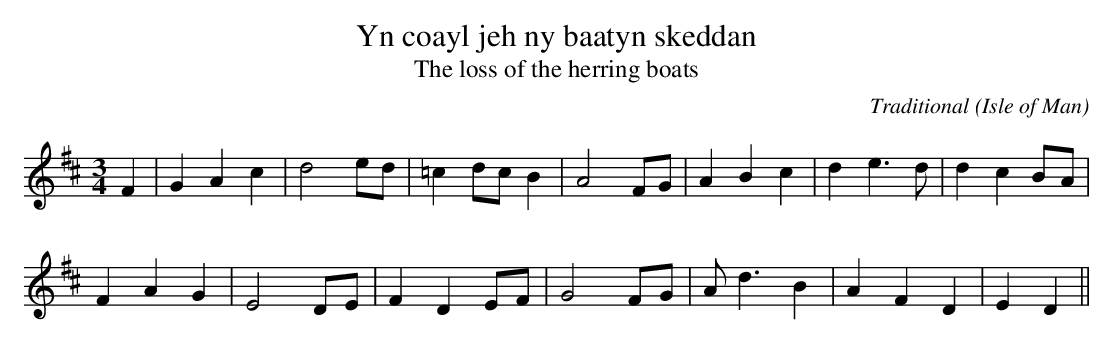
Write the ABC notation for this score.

X:1
T:Yn coayl jeh ny baatyn skeddan
T:The loss of the herring boats
C:Traditional
O:Isle of Man
M:3/4
L:1/4
K:D
F|G A c|d2 e/d/|=c d/c/ B|A2 F/G/|A B c|d e3/2d/|d c B/-A/|
F A G|E2 D/-E/|F D E/-F/|G2 F/-G/|A/d3/2 B|A F D|E D||
